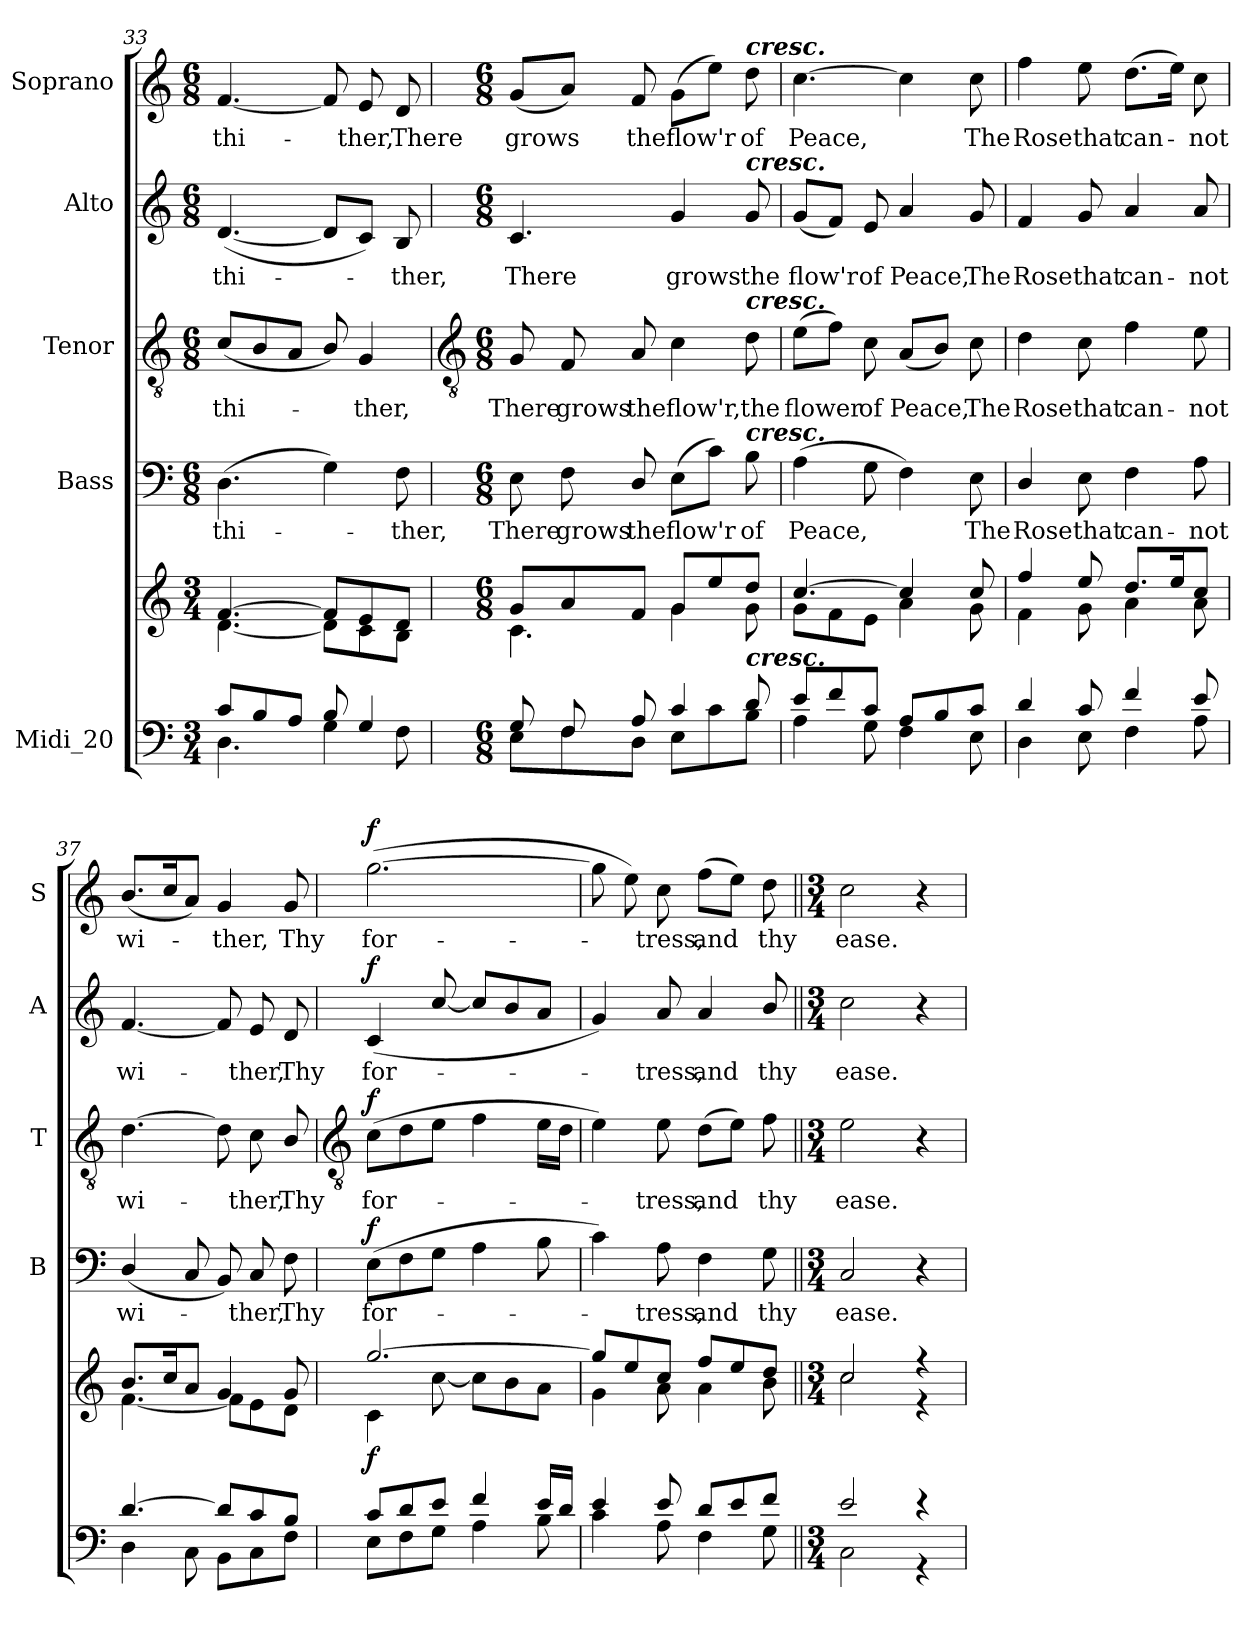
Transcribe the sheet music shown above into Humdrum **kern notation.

**kern	**kern	**dynam	**kern	**text	**dynam	**kern	**text	**dynam	**kern	**text	**dynam	**kern	**text	**dynam
*part5	*part5	*part5	*part4	*part4	*part4	*part3	*part3	*part3	*part2	*part2	*part2	*part1	*part1	*part1
*staff6	*staff5	*staff5/6	*staff4	*staff4	*staff4	*staff3	*staff3	*staff3	*staff2	*staff2	*staff2	*staff1	*staff1	*staff1
*I"Midi_20	*	*	*I"Bass	*	*	*I"Tenor	*	*	*I"Alto	*	*	*I"Soprano	*	*
*	*	*	*I'B	*	*	*I'T	*	*	*I'A	*	*	*I'S	*	*
*clefF4	*clefG2	*	*clefF4	*	*	*clefGv2	*	*	*clefG2	*	*	*clefG2	*	*
*k[]	*k[]	*	*k[]	*	*	*k[]	*	*	*k[]	*	*	*k[]	*	*
*C:	*C:	*	*C:	*	*	*C:	*	*	*C:	*	*	*C:	*	*
*M3/4	*M3/4	*	*M6/8	*	*	*M6/8	*	*	*M6/8	*	*	*M6/8	*	*
=33	=33	=33	=33	=33	=33	=33	=33	=33	=33	=33	=33	=33	=33	=33
*^	*^	*	*	*	*	*	*	*	*	*	*	*	*	*
!	!	!	!	!	!	!LO:LY:b	!	!	!LO:LY:b	!	!	!LO:LY:b	!	!	!LO:LY:b	!
8c/L	4.D\	[4.f/	[4.d\	.	(>4.D	thi-	.	(<8c/L	thi-	.	(<[4.d	thi-	.	[4.f	thi-	.
8B/	.	.	.	.	.	.	.	8B/	.	.	.	.	.	.	.	.
8A/J	.	.	.	.	.	.	.	8A/J	.	.	.	.	.	.	.	.
8B/	4G\	8f/L]	8d\L]	.	4G)	.	.	8B/)	.	.	8dL]	.	.	8f]	.	.
!	!	!	!	!	!	!	!	!	!LO:LY:b	!	!	!	!	!	!LO:LY:b	!
4G/	.	8e/	8c\	.	.	.	.	4G	ther,	.	8cJ)	.	.	8e	ther,	.
!	!	!	!	!	!	!LO:LY:b	!	!	!	!	!	!LO:LY:b	!	!	!LO:LY:b	!
.	8F\	8d/J	8B\J	.	8F	ther,	.	.	.	.	8B	ther,	.	8d	There	.
!!LO:LB:g=z
=34	=34	=34	=34	=34	=34	=34	=34	=34	=34	=34	=34	=34	=34	=34	=34	=34
*	*	*	*	*	*	*	*	*clefGv2	*	*	*	*	*	*	*	*
*M6/8	*	*M6/8	*	*	*M6/8	*	*	*M6/8	*	*	*M6/8	*	*	*M6/8	*	*
!	!	!	!	!	!	!LO:LY:b	!	!	!LO:LY:b	!	!	!LO:LY:b	!	!	!LO:LY:b	!
8G/	8E\L	8g/L	4.c\	.	8E	There	.	8G	There	.	4.c	There	.	(<8gL	grows	.
!	!	!	!	!	!	!LO:LY:b	!	!	!LO:LY:b	!	!	!	!	!	!	!
8F/	8F\	8a/	.	.	8F	grows	.	8F	grows	.	.	.	.	8aJ)	.	.
!	!	!	!	!	!	!LO:LY:b	!	!	!LO:LY:b	!	!	!	!	!	!LO:LY:b	!
8A/	8D/J	8f/J	.	.	8D/	the	.	8A	the	.	.	.	.	8f	the	.
!	!	!	!	!	!	!LO:LY:b	!	!	!LO:LY:b	!	!	!LO:LY:b	!	!	!LO:LY:b	!
4c/	8E\L	8g/L	4g\	.	(8EL	flow'r	.	4c	flow'r,	.	4g	grows	.	(8gL	flow'r	.
.	8c\	8ee/	.	.	8cJ)	.	.	.	.	.	.	.	.	8eeJ)	.	.
!	!	!	!	!	!	!	!	!	!	!	!	!	!	!LO:TX:a:Bi:t=cresc.	!	!
!	!	!	!	!	!	!	!	!	!	!	!LO:TX:a:Bi:t=cresc.	!	!	!	!	!
!	!	!	!	!	!	!	!	!LO:TX:a:Bi:t=cresc.	!	!	!	!	!	!	!	!
!	!	!	!	!	!LO:TX:a:Bi:t=cresc.	!	!	!	!	!	!	!	!	!	!	!
!LO:TX:a:Bi:t=cresc.	!	!	!	!	!	!	!	!	!	!	!	!	!	!	!	!
!	!	!	!	!	!	!LO:LY:b	!	!	!LO:LY:b	!	!	!LO:LY:b	!	!	!LO:LY:b	!
8d/	8B\J	8dd/J	8g\	.	8B	of	.	8d	the	.	8g	the	.	8dd	of	.
=35	=35	=35	=35	=35	=35	=35	=35	=35	=35	=35	=35	=35	=35	=35	=35	=35
!	!	!	!	!	!	!LO:LY:b	!	!	!LO:LY:b	!	!	!LO:LY:b	!	!	!LO:LY:b	!
8e/L	4A\	[4.cc/	8g\L	.	(>4A	Peace,	.	(>8eL	flower	.	(<8gL	flow'r	.	[4.cc	Peace,	.
8f/	.	.	8f\	.	.	.	.	8fJ)	.	.	8fJ)	.	.	.	.	.
!	!	!	!	!	!	!	!	!	!LO:LY:b	!	!	!LO:LY:b	!	!	!	!
8c/J	8G\	.	8e\J	.	8G	.	.	8c	of	.	8e	of	.	.	.	.
!	!	!	!	!	!	!	!	!	!LO:LY:b	!	!	!LO:LY:b	!	!	!	!
8A/L	4F\	4cc/]	4a\	.	4F)	.	.	(<8AL	Peace,	.	4a	Peace,	.	4cc]	.	.
8B/	.	.	.	.	.	.	.	8BJ)	.	.	.	.	.	.	.	.
!	!	!	!	!	!	!LO:LY:b	!	!	!LO:LY:b	!	!	!LO:LY:b	!	!	!LO:LY:b	!
8c/J	8E\	8cc/	8g\	.	8E	The	.	8c	The	.	8g	The	.	8cc	The	.
=36	=36	=36	=36	=36	=36	=36	=36	=36	=36	=36	=36	=36	=36	=36	=36	=36
!	!	!	!	!	!	!LO:LY:b	!	!	!LO:LY:b	!	!	!LO:LY:b	!	!	!LO:LY:b	!
4d/	4D\	4ff/	4f\	.	4D/	Rose	.	4d	Rose	.	4f	Rose	.	4ff	Rose	.
!	!	!	!	!	!	!LO:LY:b	!	!	!LO:LY:b	!	!	!LO:LY:b	!	!	!LO:LY:b	!
8c/	8E\	8ee/	8g\	.	8E	that	.	8c	that	.	8g	that	.	8ee	that	.
!	!	!	!	!	!	!LO:LY:b	!	!	!LO:LY:b	!	!	!LO:LY:b	!	!	!LO:LY:b	!
4f/	4F\	8.dd/L	4a\	.	4F	can-	.	4f	can-	.	4a	can-	.	(>8.ddL	can-	.
.	.	16ee/	.	.	.	.	.	.	.	.	.	.	.	16eeJ)	.	.
!	!	!	!	!	!	!LO:LY:b	!	!	!LO:LY:b	!	!	!LO:LY:b	!	!	!LO:LY:b	!
8e/	8A\	8cc/J	8a\	.	8A	-not	.	8e	-not	.	8a	-not	.	8cc	not	.
=37	=37	=37	=37	=37	=37	=37	=37	=37	=37	=37	=37	=37	=37	=37	=37	=37
!	!	!	!	!	!	!LO:LY:b	!	!	!LO:LY:b	!	!	!LO:LY:b	!	!	!LO:LY:b	!
[4.d/	4D\	8.b/L	[4.f\	.	(<4D/	wi-	.	[4.d	wi-	.	[4.f	wi-	.	(<8.b/L	wi-	.
.	.	16cc/	.	.	.	.	.	.	.	.	.	.	.	16cc/	.	.
.	8C\	8a/J	.	.	8C	.	.	.	.	.	.	.	.	8a/J)	.	.
!	!	!	!	!	!	!	!	!	!	!	!	!	!	!	!LO:LY:b	!
8d/L]	8BB\L	4g/	8f\L]	.	8BB)	.	.	8d]	.	.	8f]	.	.	4g	ther,	.
!	!	!	!	!	!	!LO:LY:b	!	!	!LO:LY:b	!	!	!LO:LY:b	!	!	!	!
8c/	8C\	.	8e\	.	8C	ther,	.	8c	ther,	.	8e	ther,	.	.	.	.
!	!	!	!	!	!	!LO:LY:b	!	!	!LO:LY:b	!	!	!LO:LY:b	!	!	!LO:LY:b	!
8B/J	8F\J	8g/	8d\J	.	8F	Thy	.	8B/	Thy	.	8d	Thy	.	8g	Thy	.
!!LO:LB:g=z
=38	=38	=38	=38	=38	=38	=38	=38	=38	=38	=38	=38	=38	=38	=38	=38	=38
*	*	*	*	*	*	*	*	*clefGv2	*	*	*	*	*	*	*	*
!	!	!	!	!LO:DY:b	!	!LO:LY:b	!LO:DY:b	!	!LO:LY:b	!LO:DY:b	!	!LO:LY:b	!LO:DY:b	!	!LO:LY:b	!LO:DY:b
8c/L	8E\L	[2.gg/	4c\	f	(>8EL	for-	f	(>8cL	for-	f	(<4c	for-	f	(>[2.gg	for-	f
8d/	8F\	.	.	.	8F	.	.	8d	.	.	.	.	.	.	.	.
8e/J	8G\J	.	[8cc\	.	8GJ	.	.	8eJ	.	.	[8cc/	.	.	.	.	.
4f/	4A\	.	8cc\L]	.	4A	.	.	4f	.	.	8cc/L]	.	.	.	.	.
.	.	.	8b\	.	.	.	.	.	.	.	8b/	.	.	.	.	.
16e/LL	8B\	.	8a\J	.	8B	.	.	16eLL	.	.	8a/J	.	.	.	.	.
16d/JJ	.	.	.	.	.	.	.	16dJJ	.	.	.	.	.	.	.	.
=39	=39	=39	=39	=39	=39	=39	=39	=39	=39	=39	=39	=39	=39	=39	=39	=39
4e/	4c\	8gg/L]	4g\	.	4c)	.	.	4e)	.	.	4g)	.	.	8gg]	.	.
.	.	8ee/	.	.	.	.	.	.	.	.	.	.	.	8ee)	.	.
!	!	!	!	!	!	!LO:LY:b	!	!	!LO:LY:b	!	!	!LO:LY:b	!	!	!LO:LY:b	!
8e/	8A\	8cc/J	8a\	.	8A	tress,	.	8e	tress,	.	8a	tress,	.	8cc	tress,	.
!	!	!	!	!	!	!LO:LY:b	!	!	!LO:LY:b	!	!	!LO:LY:b	!	!	!LO:LY:b	!
8d/L	4F\	8ff/L	4a\	.	4F	and	.	(>8dL	and	.	4a	and	.	(>8ffL	and	.
8e/	.	8ee/	.	.	.	.	.	8eJ)	.	.	.	.	.	8eeJ)	.	.
!	!	!	!	!	!	!LO:LY:b	!	!	!LO:LY:b	!	!	!LO:LY:b	!	!	!LO:LY:b	!
8f/J	8G\	8dd/J	8b\	.	8G	thy	.	8f	thy	.	8b/	thy	.	8dd	thy	.
=40||	=40||	=40||	=40||	=40||	=40||	=40||	=40||	=40||	=40||	=40||	=40||	=40||	=40||	=40||	=40||	=40||
*M3/4	*	*M3/4	*	*	*M3/4	*	*	*M3/4	*	*	*M3/4	*	*	*M3/4	*	*
!	!	!	!	!	!	!LO:LY:b	!	!	!LO:LY:b	!	!	!LO:LY:b	!	!	!LO:LY:b	!
2e/	2C\	2cc/	2cc\	.	2C	ease.	.	2e	ease.	.	2cc	ease.	.	2cc	ease.	.
4r	4r	4r	4r	.	4r	.	.	4r	.	.	4r	.	.	4r	.	.
*v	*v	*	*	*	*	*	*	*	*	*	*	*	*	*	*	*
*	*v	*v	*	*	*	*	*	*	*	*	*	*	*	*	*
=	=	=	=	=	=	=	=	=	=	=	=	=	=	=
*-	*-	*-	*-	*-	*-	*-	*-	*-	*-	*-	*-	*-	*-	*-
